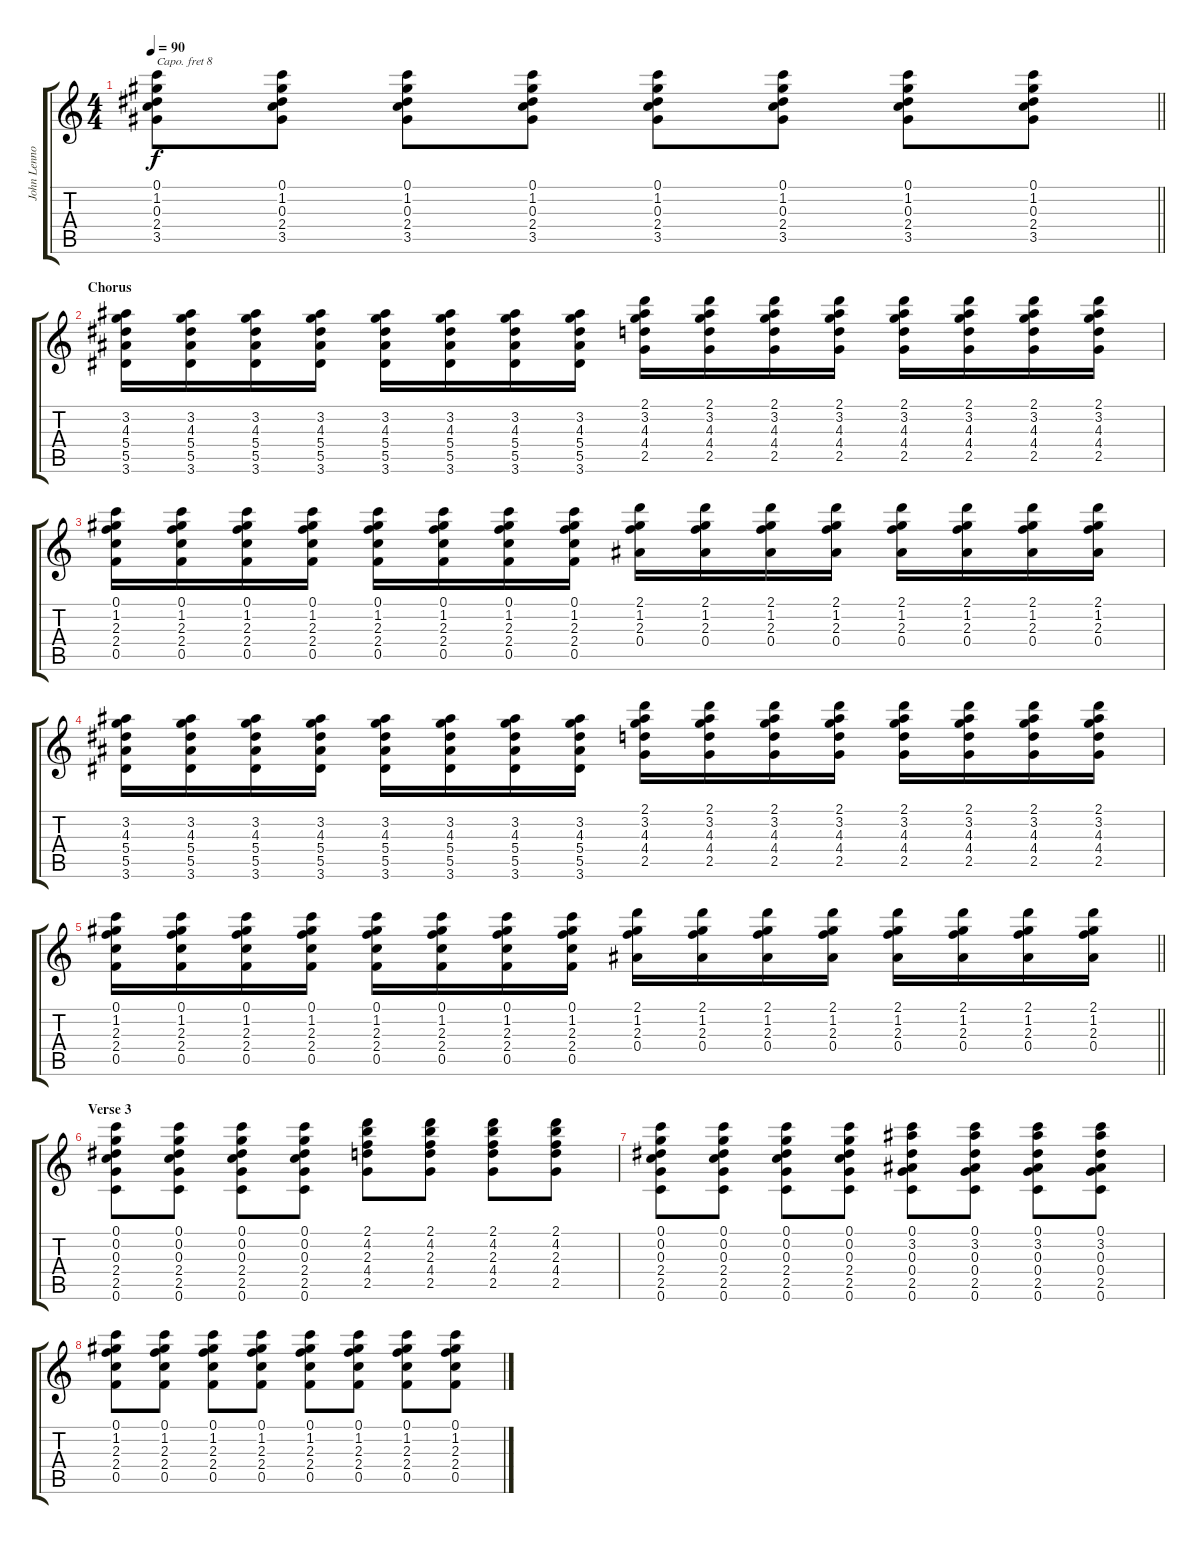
\track ("John Lennon (Rhythm guitar) Capo 8" "John Lenno") {instrument distortionguitar}
\staff {score tabs}
\capo 8
\tuning (E4 B3 G3 D3 A2 E2) {hide}
\ts (4 4)
\tempo 90
\clef g2
\barLineRight lightlight
\ks c
(0.1 1.2 0.3 2.4 3.5).8{dy f} (0.1 1.2 0.3 2.4 3.5).8 (0.1 1.2 0.3 2.4 3.5).8 (0.1 1.2 0.3 2.4 3.5).8 (0.1 1.2 0.3 2.4 3.5).8 (0.1 1.2 0.3 2.4 3.5).8 (0.1 1.2 0.3 2.4 3.5).8 (0.1 1.2 0.3 2.4 3.5).8 |
\section ("" "Chorus ")
(3.2 4.3 5.4 5.5 3.6).16 (3.2 4.3 5.4 5.5 3.6).16 (3.2 4.3 5.4 5.5 3.6).16 (3.2 4.3 5.4 5.5 3.6).16 (3.2 4.3 5.4 5.5 3.6).16 (3.2 4.3 5.4 5.5 3.6).16 (3.2 4.3 5.4 5.5 3.6).16 (3.2 4.3 5.4 5.5 3.6).16 (2.1 3.2 4.3 4.4 2.5).16 (2.1 3.2 4.3 4.4 2.5).16 (2.1 3.2 4.3 4.4 2.5).16 (2.1 3.2 4.3 4.4 2.5).16 (2.1 3.2 4.3 4.4 2.5).16 (2.1 3.2 4.3 4.4 2.5).16 (2.1 3.2 4.3 4.4 2.5).16 (2.1 3.2 4.3 4.4 2.5).16 |
(0.1 1.2 2.3 2.4 0.5).16 (0.1 1.2 2.3 2.4 0.5).16 (0.1 1.2 2.3 2.4 0.5).16 (0.1 1.2 2.3 2.4 0.5).16 (0.1 1.2 2.3 2.4 0.5).16 (0.1 1.2 2.3 2.4 0.5).16 (0.1 1.2 2.3 2.4 0.5).16 (0.1 1.2 2.3 2.4 0.5).16 (2.1 1.2 2.3 0.4).16 (2.1 1.2 2.3 0.4).16 (2.1 1.2 2.3 0.4).16 (2.1 1.2 2.3 0.4).16 (2.1 1.2 2.3 0.4).16 (2.1 1.2 2.3 0.4).16 (2.1 1.2 2.3 0.4).16 (2.1 1.2 2.3 0.4).16 |
(3.2 4.3 5.4 5.5 3.6).16 (3.2 4.3 5.4 5.5 3.6).16 (3.2 4.3 5.4 5.5 3.6).16 (3.2 4.3 5.4 5.5 3.6).16 (3.2 4.3 5.4 5.5 3.6).16 (3.2 4.3 5.4 5.5 3.6).16 (3.2 4.3 5.4 5.5 3.6).16 (3.2 4.3 5.4 5.5 3.6).16 (2.1 3.2 4.3 4.4 2.5).16 (2.1 3.2 4.3 4.4 2.5).16 (2.1 3.2 4.3 4.4 2.5).16 (2.1 3.2 4.3 4.4 2.5).16 (2.1 3.2 4.3 4.4 2.5).16 (2.1 3.2 4.3 4.4 2.5).16 (2.1 3.2 4.3 4.4 2.5).16 (2.1 3.2 4.3 4.4 2.5).16 |
\barLineRight lightlight
(0.1 1.2 2.3 2.4 0.5).16 (0.1 1.2 2.3 2.4 0.5).16 (0.1 1.2 2.3 2.4 0.5).16 (0.1 1.2 2.3 2.4 0.5).16 (0.1 1.2 2.3 2.4 0.5).16 (0.1 1.2 2.3 2.4 0.5).16 (0.1 1.2 2.3 2.4 0.5).16 (0.1 1.2 2.3 2.4 0.5).16 (2.1 1.2 2.3 0.4).16 (2.1 1.2 2.3 0.4).16 (2.1 1.2 2.3 0.4).16 (2.1 1.2 2.3 0.4).16 (2.1 1.2 2.3 0.4).16 (2.1 1.2 2.3 0.4).16 (2.1 1.2 2.3 0.4).16 (2.1 1.2 2.3 0.4).16 |
\section ("" "Verse 3")
(0.1 0.2 0.3 2.4 2.5 0.6).8 (0.1 0.2 0.3 2.4 2.5 0.6).8 (0.1 0.2 0.3 2.4 2.5 0.6).8 (0.1 0.2 0.3 2.4 2.5 0.6).8 (2.1 4.2 2.3 4.4 2.5).8 (2.1 4.2 2.3 4.4 2.5).8 (2.1 4.2 2.3 4.4 2.5).8 (2.1 4.2 2.3 4.4 2.5).8 |
(0.1 0.2 0.3 2.4 2.5 0.6).8 (0.1 0.2 0.3 2.4 2.5 0.6).8 (0.1 0.2 0.3 2.4 2.5 0.6).8 (0.1 0.2 0.3 2.4 2.5 0.6).8 (0.1 3.2 0.3 0.4 2.5 0.6).8 (0.1 3.2 0.3 0.4 2.5 0.6).8 (0.1 3.2 0.3 0.4 2.5 0.6).8 (0.1 3.2 0.3 0.4 2.5 0.6).8 |
(0.1 1.2 2.3 2.4 0.5).8 (0.1 1.2 2.3 2.4 0.5).8 (0.1 1.2 2.3 2.4 0.5).8 (0.1 1.2 2.3 2.4 0.5).8 (0.1 1.2 2.3 2.4 0.5).8 (0.1 1.2 2.3 2.4 0.5).8 (0.1 1.2 2.3 2.4 0.5).8 (0.1 1.2 2.3 2.4 0.5).8
